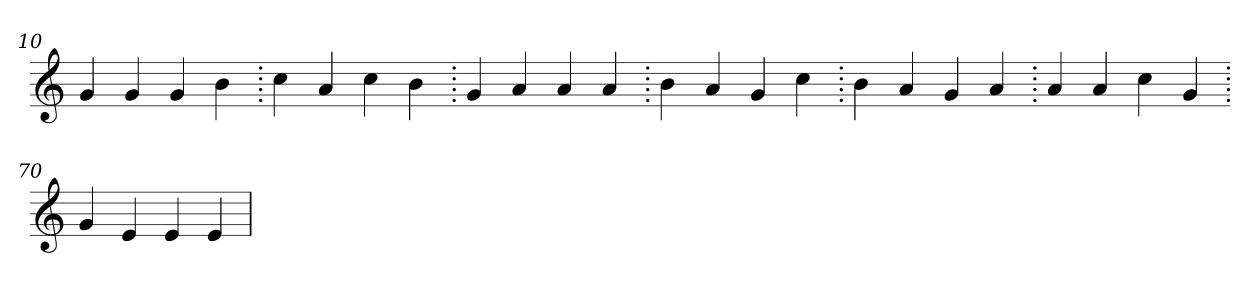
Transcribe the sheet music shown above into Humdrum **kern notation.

**kern
*part1
*staff1
*clefG2
=10.
4g
4g
4g
4b
=20.
4cc
4a
4cc
4b
=30.
4g
4a
4a
4a
=40.
4b
4a
4g
4cc
=50.
4b
4a
4g
4a
=60.
4a
4a
4cc
4g
=70.
4g
4e
4e
4e
=
*-
